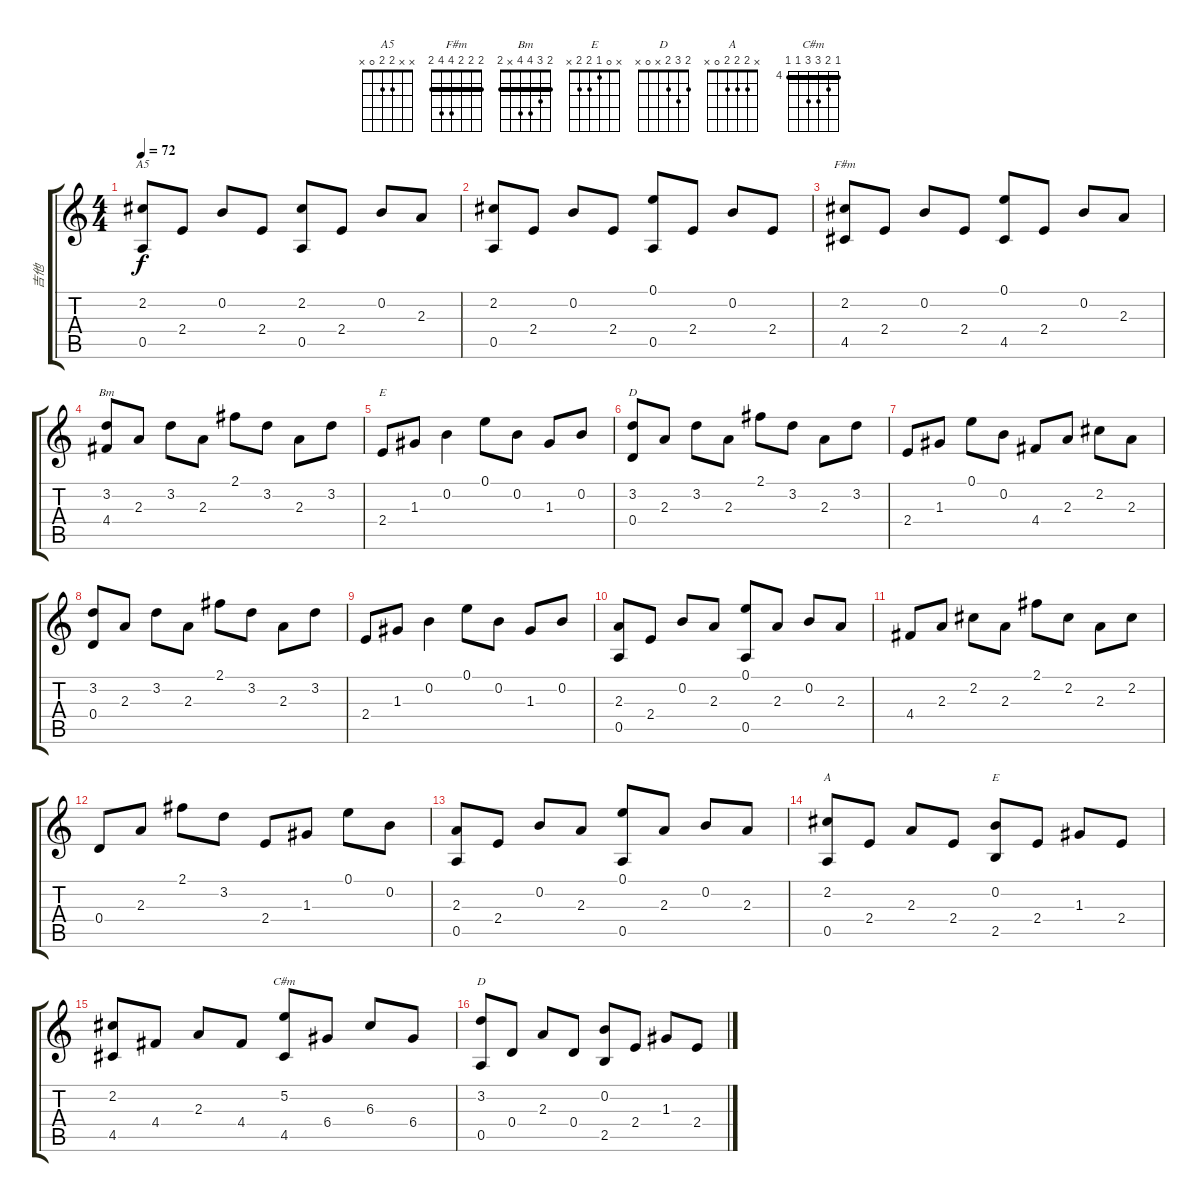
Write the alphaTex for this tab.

\track ("吉他" "吉他") {instrument electricguitarjazz}
\staff {score tabs}
\tuning (E4 B3 G3 D3 A2 E2) {hide}
\chord ("A5" x x 2 2 0 x)
\chord ("F#m" 2 2 2 4 4 2) {barre 2}
\chord ("Bm" 2 3 4 4 x 2) {barre 2}
\chord ("E" x x 1 2 2 x)
\chord ("D" 2 3 2 0 x x)
\chord ("A" x 2 2 2 0 x)
\chord ("E" x 0 1 2 2 x)
\chord ("C#m" 4 5 6 6 4 4) {firstfret 4 barre 4}
\chord ("D" 2 3 2 x 0 x)
\ts (4 4)
\tempo 72
\clef g2
\ks c
(2.2 0.5).8{ch "A5" dy f} 2.4.8 0.2.8 2.4.8 (2.2 0.5).8 2.4.8 0.2.8 2.3.8 |
(2.2 0.5).8 2.4.8 0.2.8 2.4.8 (0.1 0.5).8 2.4.8 0.2.8 2.4.8 |
(2.2 4.5).8{ch "F#m"} 2.4.8 0.2.8 2.4.8 (0.1 4.5).8 2.4.8 0.2.8 2.3.8 |
(3.2 4.4).8{ch "Bm"} 2.3.8 3.2.8 2.3.8 2.1.8 3.2.8 2.3.8 3.2.8 |
2.4.8{ch "E"} 1.3.8 0.2.4 0.1.8 0.2.8 1.3.8 0.2.8 |
(3.2 0.4).8{ch "D"} 2.3.8 3.2.8 2.3.8 2.1.8 3.2.8 2.3.8 3.2.8 |
2.4.8 1.3.8 0.1.8 0.2.8 4.4.8 2.3.8 2.2.8 2.3.8 |
(3.2 0.4).8 2.3.8 3.2.8 2.3.8 2.1.8 3.2.8 2.3.8 3.2.8 |
2.4.8 1.3.8 0.2.4 0.1.8 0.2.8 1.3.8 0.2.8 |
(2.3 0.5).8 2.4.8 0.2.8 2.3.8 (0.1 0.5).8 2.3.8 0.2.8 2.3.8 |
4.4.8 2.3.8 2.2.8 2.3.8 2.1.8 2.2.8 2.3.8 2.2.8 |
0.4.8 2.3.8 2.1.8 3.2.8 2.4.8 1.3.8 0.1.8 0.2.8 |
(2.3 0.5).8 2.4.8 0.2.8 2.3.8 (0.1 0.5).8 2.3.8 0.2.8 2.3.8 |
(2.2 0.5).8{ch "A"} 2.4.8 2.3.8 2.4.8 (0.2 2.5).8{ch "E"} 2.4.8 1.3.8 2.4.8 |
(2.2 4.5).8 4.4.8 2.3.8 4.4.8 (5.2 4.5).8{ch "C#m"} 6.4.8 6.3.8 6.4.8 |
(3.2 0.5).8{ch "D"} 0.4.8 2.3.8 0.4.8 (0.2 2.5).8 2.4.8 1.3.8 2.4.8
